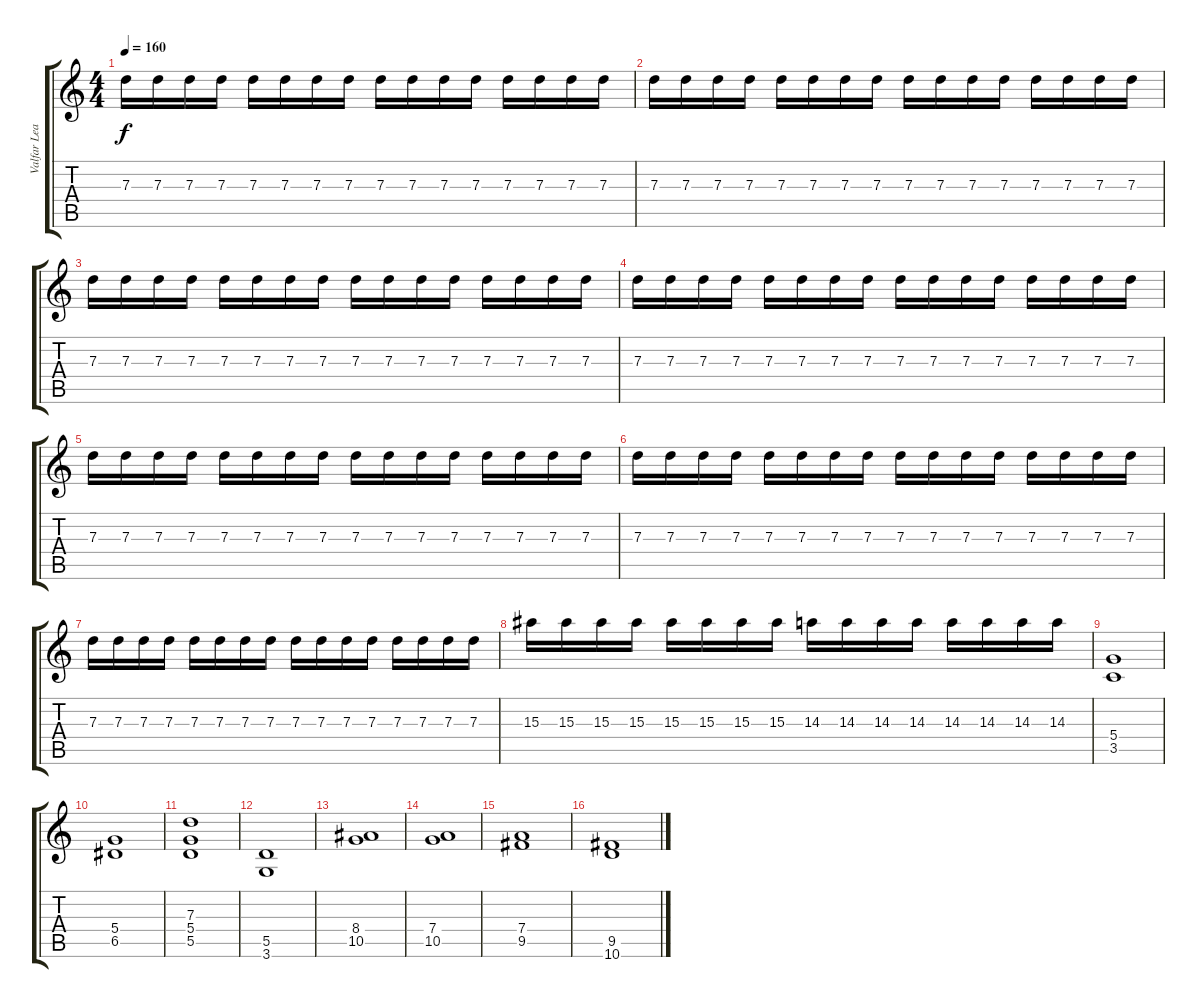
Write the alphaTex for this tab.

\track ("Valfar Lead gitar" "Valfar Lea") {instrument overdrivenguitar}
\staff {score tabs}
\tuning (E4 B3 G3 D3 A2 E2) {hide}
\ts (4 4)
\tempo 160
\clef g2
\ks c
7.3.16{dy f} 7.3.16 7.3.16 7.3.16 7.3.16 7.3.16 7.3.16 7.3.16 7.3.16 7.3.16 7.3.16 7.3.16 7.3.16 7.3.16 7.3.16 7.3.16 |
7.3.16 7.3.16 7.3.16 7.3.16 7.3.16 7.3.16 7.3.16 7.3.16 7.3.16 7.3.16 7.3.16 7.3.16 7.3.16 7.3.16 7.3.16 7.3.16 |
7.3.16 7.3.16 7.3.16 7.3.16 7.3.16 7.3.16 7.3.16 7.3.16 7.3.16 7.3.16 7.3.16 7.3.16 7.3.16 7.3.16 7.3.16 7.3.16 |
7.3.16 7.3.16 7.3.16 7.3.16 7.3.16 7.3.16 7.3.16 7.3.16 7.3.16 7.3.16 7.3.16 7.3.16 7.3.16 7.3.16 7.3.16 7.3.16 |
7.3.16 7.3.16 7.3.16 7.3.16 7.3.16 7.3.16 7.3.16 7.3.16 7.3.16 7.3.16 7.3.16 7.3.16 7.3.16 7.3.16 7.3.16 7.3.16 |
7.3.16 7.3.16 7.3.16 7.3.16 7.3.16 7.3.16 7.3.16 7.3.16 7.3.16 7.3.16 7.3.16 7.3.16 7.3.16 7.3.16 7.3.16 7.3.16 |
7.3.16 7.3.16 7.3.16 7.3.16 7.3.16 7.3.16 7.3.16 7.3.16 7.3.16 7.3.16 7.3.16 7.3.16 7.3.16 7.3.16 7.3.16 7.3.16 |
15.3.16 15.3.16 15.3.16 15.3.16 15.3.16 15.3.16 15.3.16 15.3.16 14.3.16 14.3.16 14.3.16 14.3.16 14.3.16 14.3.16 14.3.16 14.3.16 |
(5.4 3.5).1 |
(5.4 6.5).1 |
(7.3 5.4 5.5).1 |
(5.5 3.6).1 |
(8.4 10.5).1 |
(7.4 10.5).1 |
(7.4 9.5).1 |
(9.5 10.6).1
